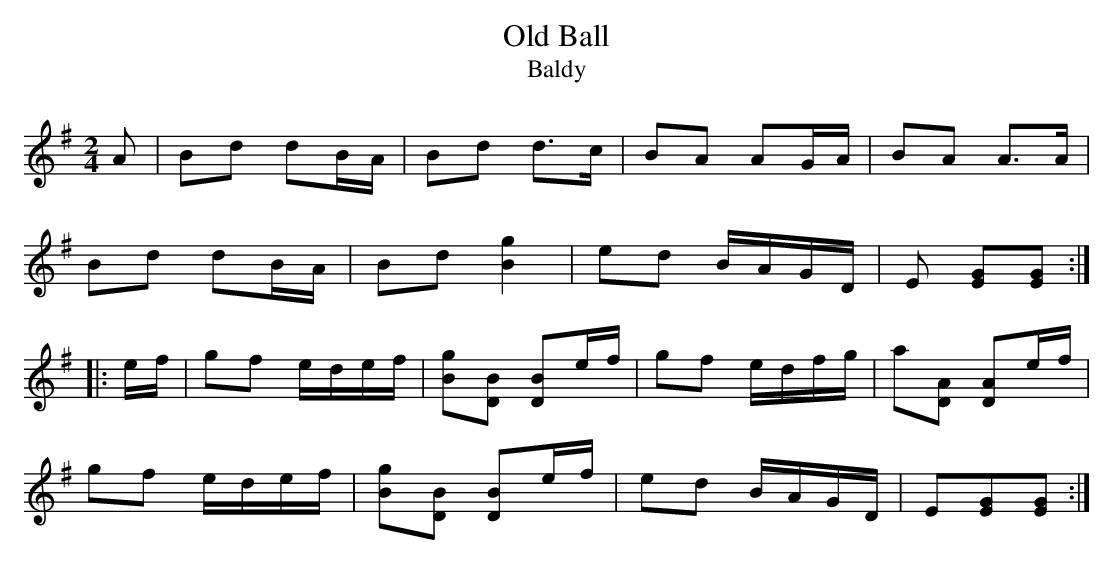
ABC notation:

X:1
T:Old Ball
T:Baldy
M:2/4
L:1/8
K:G
A|Bd dB/A/|Bd d>c|BA AG/A/|BA A>A|
Bd dB/A/|Bd [B2g2]|ed B/A/G/D/|E [EG][EG]:|
|:e/f/|gf e/d/e/f/|[Bg][DB] [DB]e/f/|gf e/d/f/g/|a[DA] [DA]e/f/|
gf e/d/e/f/|[Bg][DB] [DB]e/f/|ed B/A/G/D/|E[EG][EG]:|]
